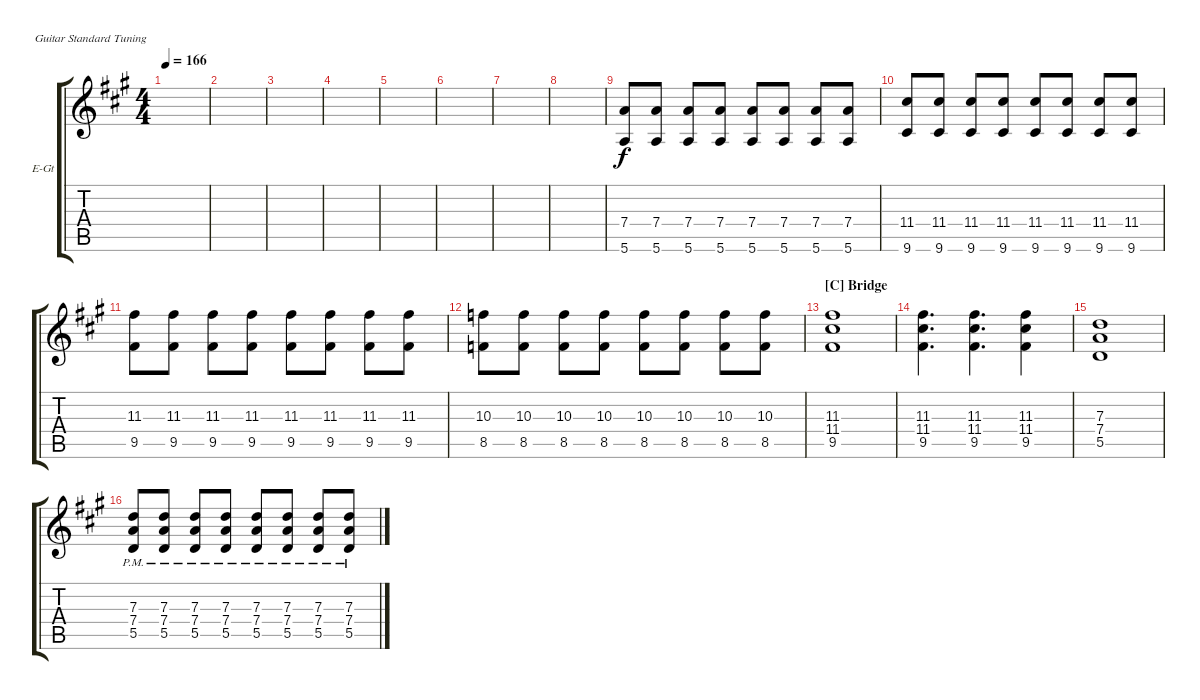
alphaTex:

\defaultSystemsLayout 4
\bracketExtendMode groupsimilarinstruments
\firstSystemTrackNameOrientation horizontal
\otherSystemsTrackNameOrientation horizontal
\track ("Electric Guitar (Drive)" "E-Gt") {instrument overdrivenguitar}
\staff {score tabs}
\tuning (E4 B3 G3 D3 A2 E2)
\ts (4 4)
\tempo 166
\clef g2
\ks a
|
|
|
|
|
|
|
|
(5.6 7.4).8 (5.6 7.4).8 (5.6 7.4).8 (5.6 7.4).8 (5.6 7.4).8 (5.6 7.4).8 (5.6 7.4).8 (5.6 7.4).8 |
(9.6 11.4).8 (9.6 11.4).8 (9.6 11.4).8 (9.6 11.4).8 (9.6 11.4).8 (9.6 11.4).8 (9.6 11.4).8 (9.6 11.4).8 |
(9.5 11.3).8 (9.5 11.3).8 (9.5 11.3).8 (9.5 11.3).8 (9.5 11.3).8 (9.5 11.3).8 (9.5 11.3).8 (9.5 11.3).8 |
(10.3 8.5).8 (10.3 8.5).8 (10.3 8.5).8 (10.3 8.5).8 (10.3 8.5).8 (10.3 8.5).8 (10.3 8.5).8 (10.3 8.5).8 |
\section ("C" "Bridge")
(9.5 11.4 11.3).1 |
(9.5 11.4 11.3).4{d} (9.5 11.4 11.3).4{d} (9.5 11.4 11.3).4 |
(5.5 7.4 7.3).1 |
(5.5{pm} 7.4{pm} 7.3{pm}).8 (5.5{pm} 7.4{pm} 7.3{pm}).8 (5.5{pm} 7.4{pm} 7.3{pm}).8 (5.5{pm} 7.4{pm} 7.3{pm}).8 (5.5{pm} 7.4{pm} 7.3{pm}).8 (5.5{pm} 7.4{pm} 7.3{pm}).8 (5.5{pm} 7.4{pm} 7.3{pm}).8 (5.5{pm} 7.4{pm} 7.3{pm}).8
